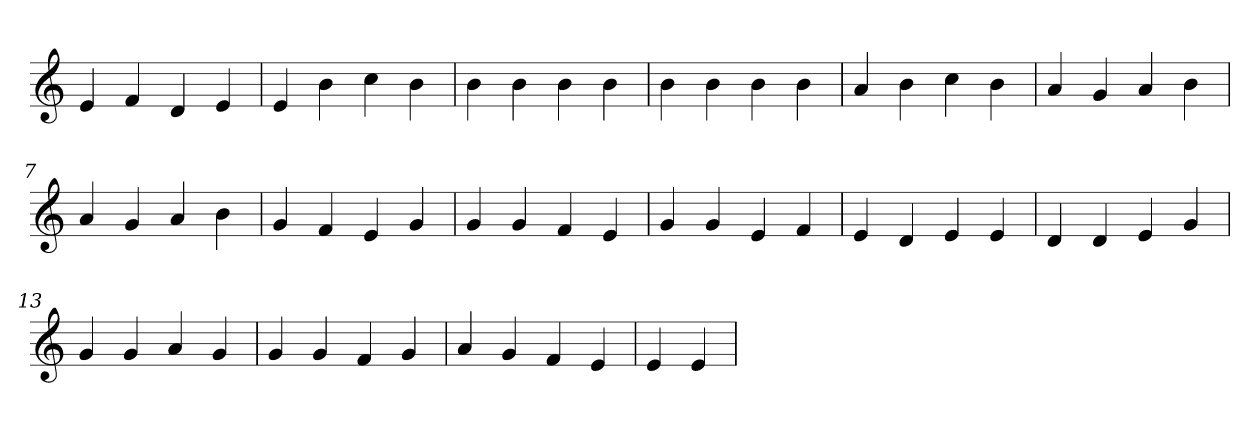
**kern
*part1
*staff1
*clefG2
=1
4e
4f
4d
4e
=2
4e
4b
4cc
4b
=3
4b
4b
4b
4b
=4
4b
4b
4b
4b
=5
4a
4b
4cc
4b
=6
4a
4g
4a
4b
=7
4a
4g
4a
4b
=8
4g
4f
4e
4g
=9
4g
4g
4f
4e
=10
4g
4g
4e
4f
=11
4e
4d
4e
4e
=12
4d
4d
4e
4g
=13
4g
4g
4a
4g
=14
4g
4g
4f
4g
=15
4a
4g
4f
4e
=16
4e
4e
=
*-
